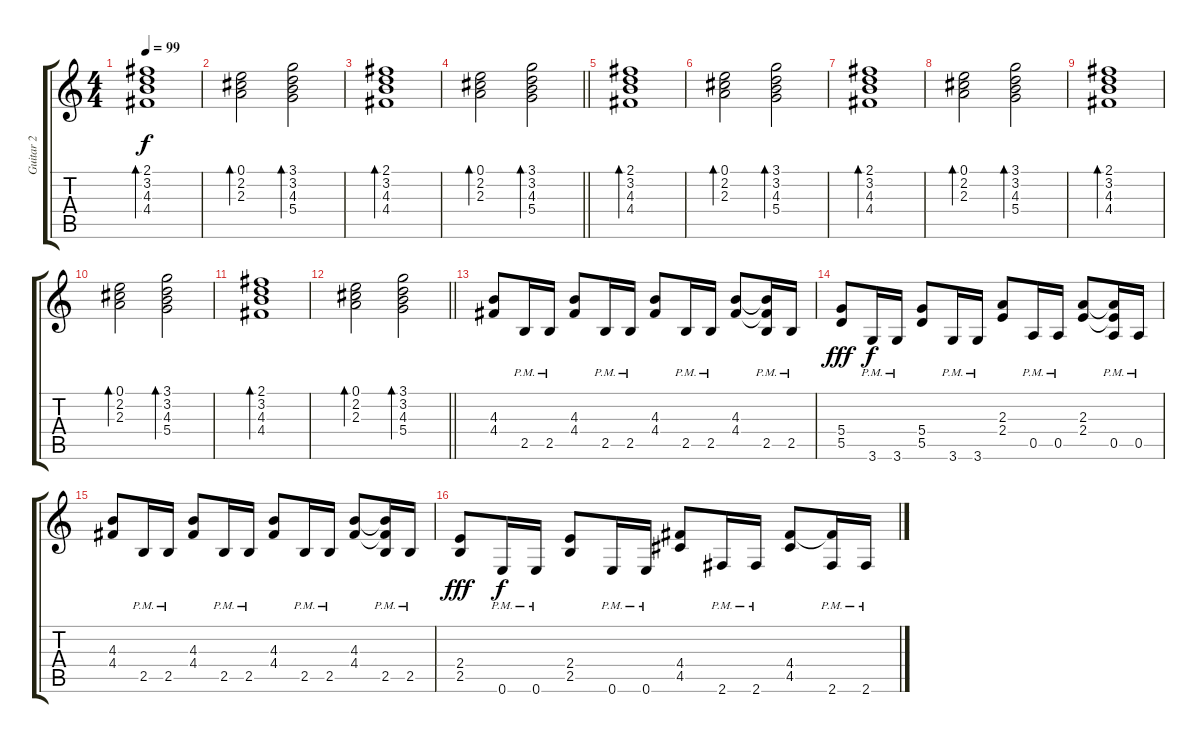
\track ("Guitar 2" "Guitar 2") {instrument acousticguitarsteel}
\staff {score tabs}
\tuning (E4 B3 G3 D3 A2 E2) {hide}
\ts (4 4)
\tempo 99
\clef g2
\ks c
(2.1 3.2 4.3 4.4).1{bd 60 dy f instrument acousticguitarsteel} |
(0.1 2.2 2.3).2{bd 60} (3.1 3.2 4.3 5.4).2{bd 60} |
(2.1 3.2 4.3 4.4).1{bd 60} |
\barLineRight lightlight
(0.1 2.2 2.3).2{bd 60} (3.1 3.2 4.3 5.4).2{bd 60} |
(2.1 3.2 4.3 4.4).1{bd 60} |
(0.1 2.2 2.3).2{bd 60} (3.1 3.2 4.3 5.4).2{bd 60} |
(2.1 3.2 4.3 4.4).1{bd 60} |
(0.1 2.2 2.3).2{bd 60} (3.1 3.2 4.3 5.4).2{bd 60} |
(2.1 3.2 4.3 4.4).1{bd 60} |
(0.1 2.2 2.3).2{bd 60} (3.1 3.2 4.3 5.4).2{bd 60} |
(2.1 3.2 4.3 4.4).1{bd 60} |
\barLineRight lightlight
(0.1 2.2 2.3).2{bd 60} (3.1 3.2 4.3 5.4).2{bd 60} |
(4.3 4.4).8{volume 12 instrument distortionguitar} 2.5{pm}.16 2.5{pm}.16 (4.3 4.4).8 2.5{pm}.16 2.5{pm}.16 (4.3 4.4).8 2.5{pm}.16 2.5{pm}.16 (4.3 4.4).8 (4.3{t} 4.4{t} 2.5{pm}).16 2.5{pm}.16 |
(5.4 5.5).8{dy fff} 3.6{pm}.16{dy f} 3.6{pm}.16 (5.4 5.5).8 3.6{pm}.16 3.6{pm}.16 (2.3 2.4).8 0.5{pm}.16 0.5{pm}.16 (2.3 2.4).8 (2.3{t} 2.4{t} 0.5{pm}).16 0.5{pm}.16 |
(4.3 4.4).8 2.5{pm}.16 2.5{pm}.16 (4.3 4.4).8 2.5{pm}.16 2.5{pm}.16 (4.3 4.4).8 2.5{pm}.16 2.5{pm}.16 (4.3 4.4).8 (4.3{t} 4.4{t} 2.5{pm}).16 2.5{pm}.16 |
(2.4 2.5).8{dy fff} 0.6{pm}.16{dy f} 0.6{pm}.16 (2.4 2.5).8 0.6{pm}.16 0.6{pm}.16 (4.4 4.5).8 2.6{pm}.16 2.6{pm}.16 (4.4 4.5).8 (4.4{t} 2.6{pm}).16 2.6{pm}.16
